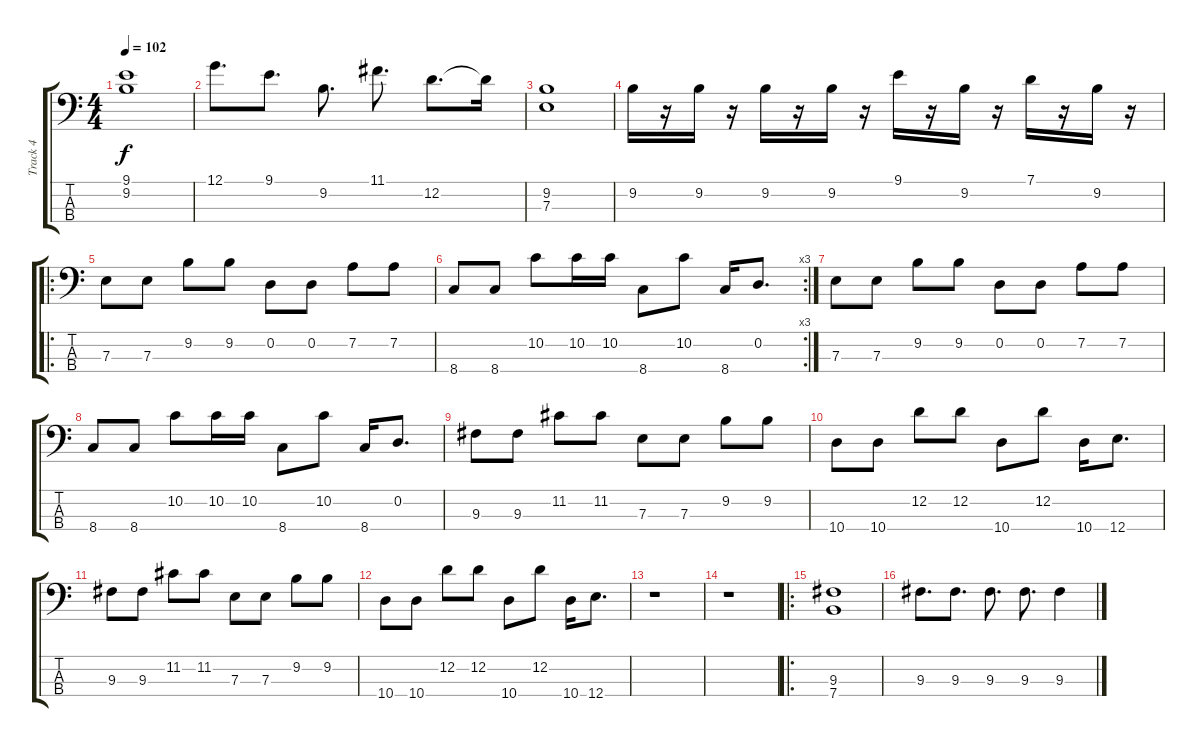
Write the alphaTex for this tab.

\track ("Track 4" "Track 4") {instrument electricbassfinger}
\staff {score tabs}
\tuning (G2 D2 A1 E1) {hide}
\ts (4 4)
\tempo 102
\clef f4
\ks c
(9.1 9.2).1{dy f} |
12.1.8{d} 9.1.8{d} 9.2.8{d} 11.1.8{d} 12.2.8{d} 12.2{t}.16 |
(9.2 7.3).1 |
9.2.16 r.16 9.2.16 r.16 9.2.16 r.16 9.2.16 r.16 9.1.16 r.16 9.2.16 r.16 7.1.16 r.16 9.2.16 r.16 |
\ro
7.3.8 7.3.8 9.2.8 9.2.8 0.2.8 0.2.8 7.2.8 7.2.8 |
\rc 3
8.4.8 8.4.8 10.2.8 10.2.16 10.2.16 8.4.8 10.2.8 8.4.16 0.2.8{d} |
7.3.8 7.3.8 9.2.8 9.2.8 0.2.8 0.2.8 7.2.8 7.2.8 |
8.4.8 8.4.8 10.2.8 10.2.16 10.2.16 8.4.8 10.2.8 8.4.16 0.2.8{d} |
9.3.8 9.3.8 11.2.8 11.2.8 7.3.8 7.3.8 9.2.8 9.2.8 |
10.4.8 10.4.8 12.2.8 12.2.8 10.4.8 12.2.8 10.4.16 12.4.8{d} |
9.3.8 9.3.8 11.2.8 11.2.8 7.3.8 7.3.8 9.2.8 9.2.8 |
10.4.8 10.4.8 12.2.8 12.2.8 10.4.8 12.2.8 10.4.16 12.4.8{d} |
r.1 |
r.1 |
\ro
(9.3 7.4).1 |
9.3.8{d} 9.3.8{d} 9.3.8{d} 9.3.8{d} 9.3{ss}.4
